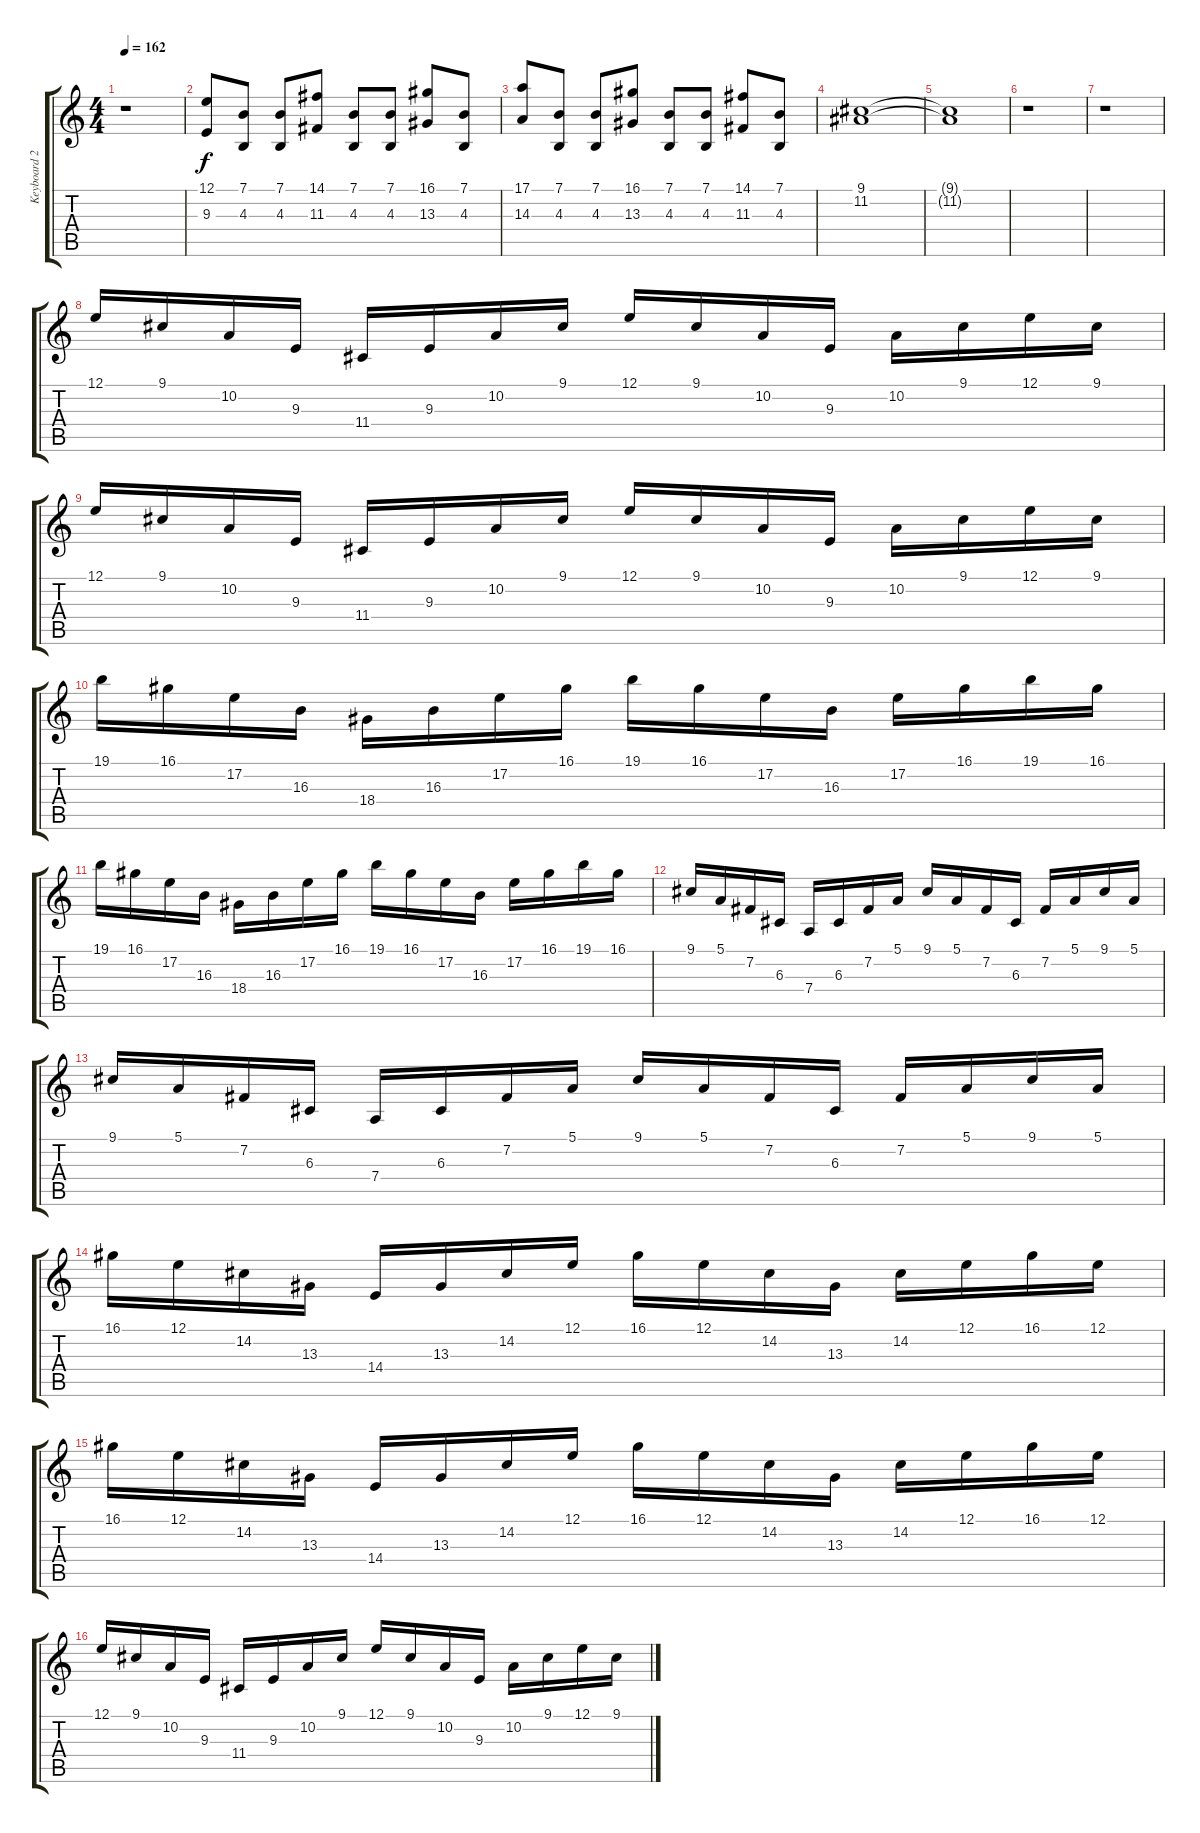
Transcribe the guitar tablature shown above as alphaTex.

\track ("Keyboard 2" "Keyboard 2") {instrument harpsichord}
\staff {score tabs}
\tuning (E4 B3 G3 D3 A2 E2) {hide}
\ts (4 4)
\tempo 162
\clef g2
\ks c
r.1{dy f} |
\section ("" "")
(12.1 9.3).8{volume 10} (7.1 4.3).8 (7.1 4.3).8 (14.1 11.3).8 (7.1 4.3).8 (7.1 4.3).8 (16.1 13.3).8 (7.1 4.3).8 |
(17.1 14.3).8 (7.1 4.3).8 (7.1 4.3).8 (16.1 13.3).8 (7.1 4.3).8 (7.1 4.3).8 (14.1 11.3).8 (7.1 4.3).8 |
(9.1 11.2).1 |
(9.1{t} 11.2{t}).1 |
r.1 |
r.1 |
\section ("" "")
12.1.16 9.1.16 10.2.16 9.3.16 11.4.16 9.3.16 10.2.16 9.1.16 12.1.16 9.1.16 10.2.16 9.3.16 10.2.16 9.1.16 12.1.16 9.1.16 |
12.1.16 9.1.16 10.2.16 9.3.16 11.4.16 9.3.16 10.2.16 9.1.16 12.1.16 9.1.16 10.2.16 9.3.16 10.2.16 9.1.16 12.1.16 9.1.16 |
19.1.16 16.1.16 17.2.16 16.3.16 18.4.16 16.3.16 17.2.16 16.1.16 19.1.16 16.1.16 17.2.16 16.3.16 17.2.16 16.1.16 19.1.16 16.1.16 |
19.1.16 16.1.16 17.2.16 16.3.16 18.4.16 16.3.16 17.2.16 16.1.16 19.1.16 16.1.16 17.2.16 16.3.16 17.2.16 16.1.16 19.1.16 16.1.16 |
9.1.16 5.1.16 7.2.16 6.3.16 7.4.16 6.3.16 7.2.16 5.1.16 9.1.16 5.1.16 7.2.16 6.3.16 7.2.16 5.1.16 9.1.16 5.1.16 |
9.1.16 5.1.16 7.2.16 6.3.16 7.4.16 6.3.16 7.2.16 5.1.16 9.1.16 5.1.16 7.2.16 6.3.16 7.2.16 5.1.16 9.1.16 5.1.16 |
16.1.16 12.1.16 14.2.16 13.3.16 14.4.16 13.3.16 14.2.16 12.1.16 16.1.16 12.1.16 14.2.16 13.3.16 14.2.16 12.1.16 16.1.16 12.1.16 |
16.1.16 12.1.16 14.2.16 13.3.16 14.4.16 13.3.16 14.2.16 12.1.16 16.1.16 12.1.16 14.2.16 13.3.16 14.2.16 12.1.16 16.1.16 12.1.16 |
\section ("" "")
12.1.16 9.1.16 10.2.16 9.3.16 11.4.16 9.3.16 10.2.16 9.1.16 12.1.16 9.1.16 10.2.16 9.3.16 10.2.16 9.1.16 12.1.16 9.1.16
